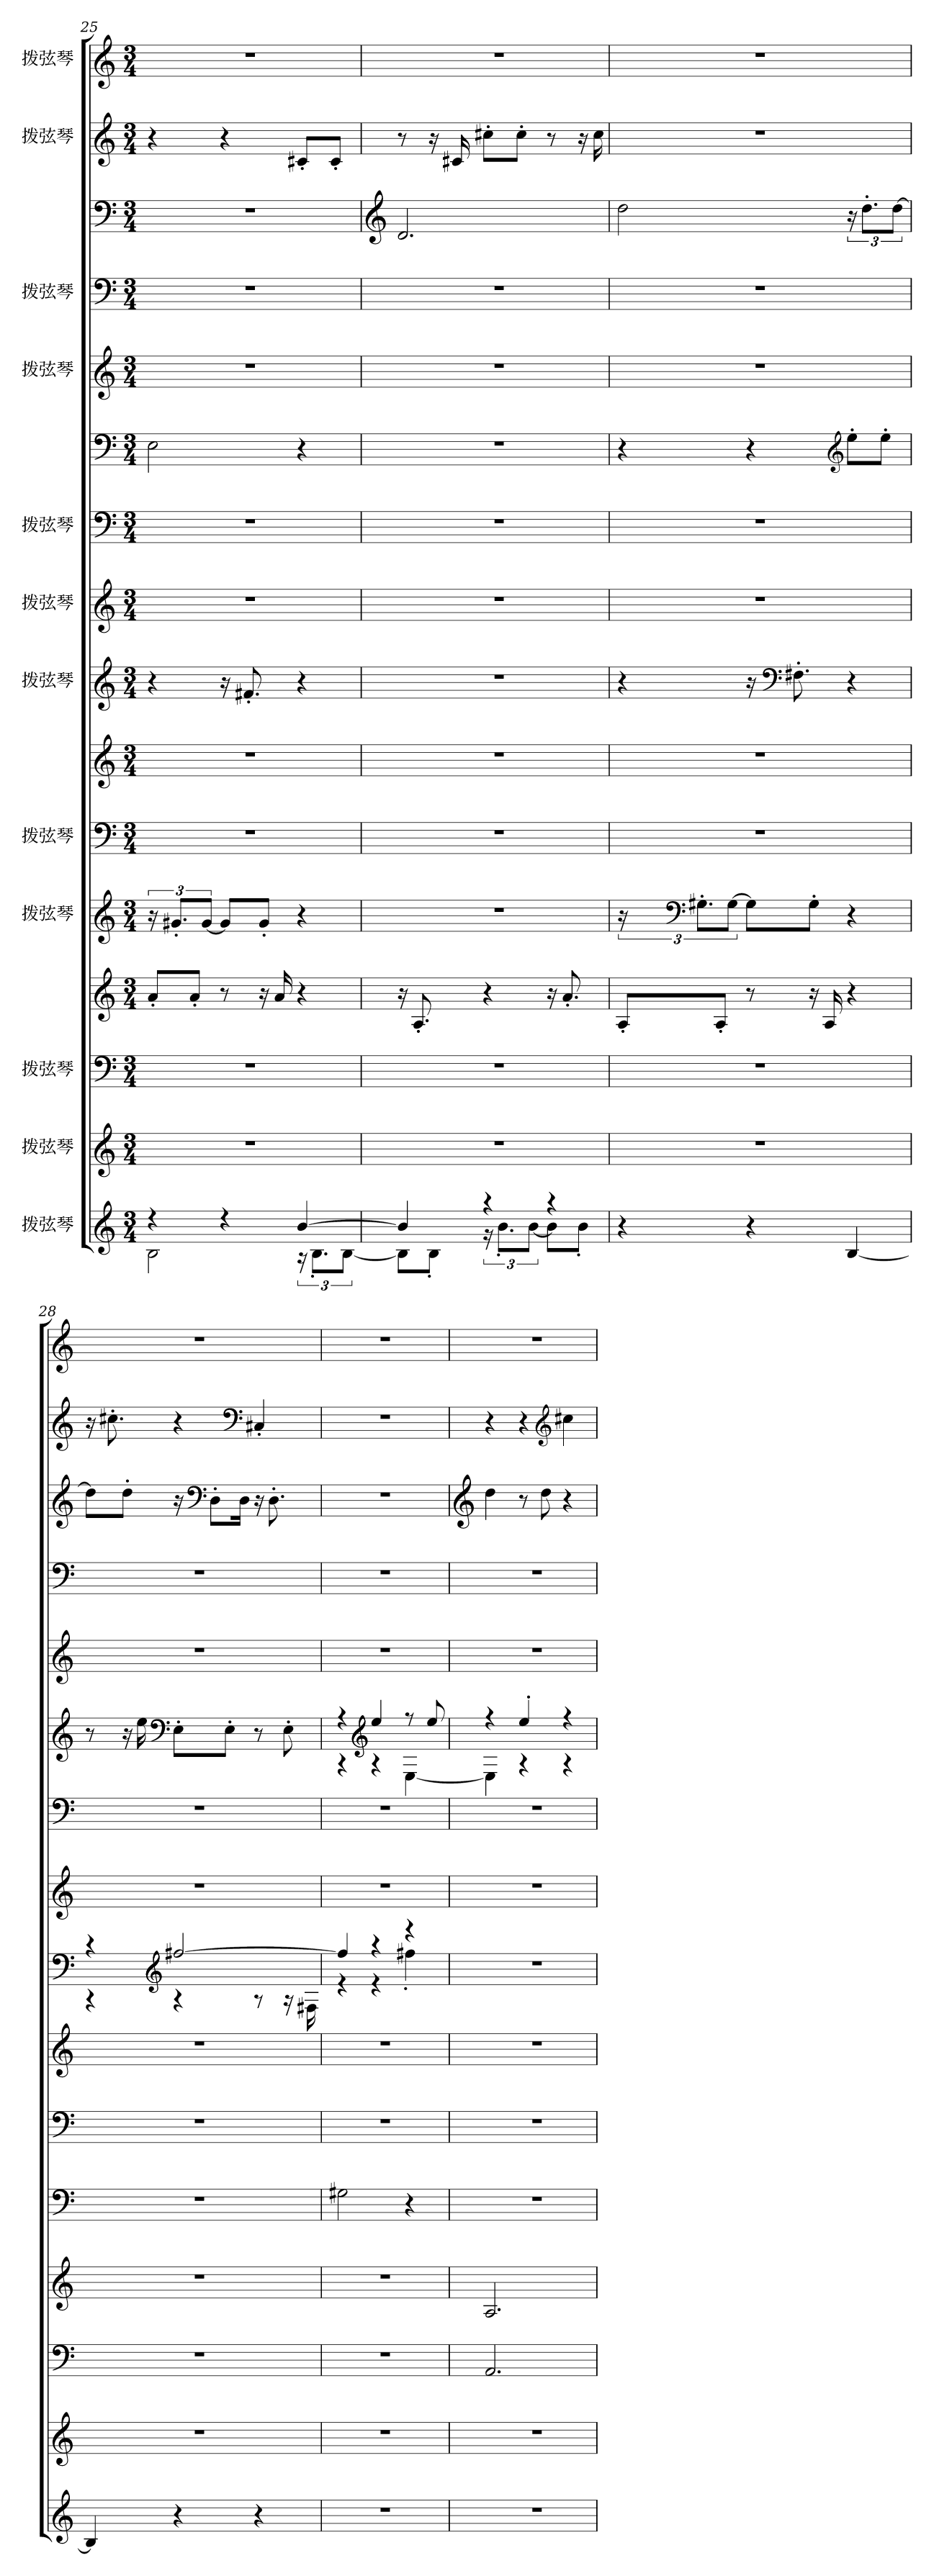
**kern	**kern	**kern	**kern	**kern	**kern	**kern	**kern	**kern	**kern	**kern	**kern	**kern	**kern	**kern	**kern
*part12	*part11	*part10	*part10	*part9	*part8	*part8	*part7	*part6	*part5	*part5	*part4	*part3	*part3	*part2	*part1
*staff16	*staff15	*staff14	*staff13	*staff12	*staff11	*staff10	*staff9	*staff8	*staff7	*staff6	*staff5	*staff4	*staff3	*staff2	*staff1
*I"拨弦琴	*I"拨弦琴	*I"拨弦琴	*	*I"拨弦琴	*I"拨弦琴	*	*I"拨弦琴	*I"拨弦琴	*I"拨弦琴	*	*I"拨弦琴	*I"拨弦琴	*	*I"拨弦琴	*I"拨弦琴
*clefG2	*clefG2	*clefF4	*clefG2	*clefG2	*clefF4	*clefG2	*clefG2	*clefG2	*clefF4	*clefF4	*clefG2	*clefF4	*clefF4	*clefG2	*clefG2
*k[]	*k[]	*k[]	*k[]	*k[]	*k[]	*k[]	*k[]	*k[]	*k[]	*k[]	*k[]	*k[]	*k[]	*k[]	*k[]
*M3/4	*M3/4	*M3/4	*M3/4	*M3/4	*M3/4	*M3/4	*M3/4	*M3/4	*M3/4	*M3/4	*M3/4	*M3/4	*M3/4	*M3/4	*M3/4
=25	=25	=25	=25	=25	=25	=25	=25	=25	=25	=25	=25	=25	=25	=25	=25
*^	*	*	*	*	*	*	*	*	*	*	*	*	*	*	*
4r	2B\	2.r	2.r	8a'/L	24r	2.r	2.r	4r	2.r	2.r	2E\	2.r	2.r	2.r	4r	2.r
.	.	.	.	.	12.g#X'/L	.	.	.	.	.	.	.	.	.	.	.
.	.	.	.	8a'/J	.	.	.	.	.	.	.	.	.	.	.	.
.	.	.	.	.	[12g#/J	.	.	.	.	.	.	.	.	.	.	.
4r	.	.	.	8r	8g#/L]	.	.	16r	.	.	.	.	.	.	4r	.
.	.	.	.	.	.	.	.	8.f#X'/	.	.	.	.	.	.	.	.
.	.	.	.	16r	8g#'/J	.	.	.	.	.	.	.	.	.	.	.
.	.	.	.	16a/	.	.	.	.	.	.	.	.	.	.	.	.
[4b/	24r	.	.	4r	4r	.	.	4r	.	.	4r	.	.	.	8c#X'/L	.
.	12.B'\L	.	.	.	.	.	.	.	.	.	.	.	.	.	.	.
.	.	.	.	.	.	.	.	.	.	.	.	.	.	.	8c#'/J	.
.	[12B\J	.	.	.	.	.	.	.	.	.	.	.	.	.	.	.
=26	=26	=26	=26	=26	=26	=26	=26	=26	=26	=26	=26	=26	=26	=26	=26	=26
*	*	*	*	*	*	*	*	*	*	*	*	*	*	*clefG2	*	*
4b/]	8B\L]	2.r	2.r	16r	2.r	2.r	2.r	2.r	2.r	2.r	2.r	2.r	2.r	2.d/	8r	2.r
.	.	.	.	8.A'/	.	.	.	.	.	.	.	.	.	.	.	.
.	8B'\J	.	.	.	.	.	.	.	.	.	.	.	.	.	16r	.
.	.	.	.	.	.	.	.	.	.	.	.	.	.	.	16c#X/	.
4r	24r	.	.	4r	.	.	.	.	.	.	.	.	.	.	8cc#X'\L	.
.	12.b'\L	.	.	.	.	.	.	.	.	.	.	.	.	.	.	.
.	.	.	.	.	.	.	.	.	.	.	.	.	.	.	8cc#'\J	.
.	[12b\J	.	.	.	.	.	.	.	.	.	.	.	.	.	.	.
4r	8b\L]	.	.	16r	.	.	.	.	.	.	.	.	.	.	8r	.
.	.	.	.	8.a'/	.	.	.	.	.	.	.	.	.	.	.	.
.	8b'\J	.	.	.	.	.	.	.	.	.	.	.	.	.	16r	.
.	.	.	.	.	.	.	.	.	.	.	.	.	.	.	16cc#\	.
*v	*v	*	*	*	*	*	*	*	*	*	*	*	*	*	*	*
!!LO:PB:g=z
=27	=27	=27	=27	=27	=27	=27	=27	=27	=27	=27	=27	=27	=27	=27	=27
4r	2.r	2.r	8A'/L	24r	2.r	2.r	4r	2.r	2.r	4r	2.r	2.r	2dd\	2.r	2.r
*	*	*	*	*clefF4	*	*	*	*	*	*	*	*	*	*	*
.	.	.	.	12.G#X'\L	.	.	.	.	.	.	.	.	.	.	.
.	.	.	8A'/J	.	.	.	.	.	.	.	.	.	.	.	.
.	.	.	.	[12G#\J	.	.	.	.	.	.	.	.	.	.	.
4r	.	.	8r	8G#\L]	.	.	16r	.	.	4r	.	.	.	.	.
*	*	*	*	*	*	*	*clefF4	*	*	*	*	*	*	*	*
.	.	.	.	.	.	.	8.F#X'\	.	.	.	.	.	.	.	.
.	.	.	16r	8G#'\J	.	.	.	.	.	.	.	.	.	.	.
.	.	.	16A/	.	.	.	.	.	.	.	.	.	.	.	.
*	*	*	*	*	*	*	*	*	*	*clefG2	*	*	*	*	*
[4B/	.	.	4r	4r	.	.	4r	.	.	8ee'\L	.	.	24r	.	.
.	.	.	.	.	.	.	.	.	.	.	.	.	12.dd'\L	.	.
.	.	.	.	.	.	.	.	.	.	8ee'\J	.	.	.	.	.
.	.	.	.	.	.	.	.	.	.	.	.	.	[12dd\J	.	.
=28	=28	=28	=28	=28	=28	=28	=28	=28	=28	=28	=28	=28	=28	=28	=28
*	*	*	*	*	*	*	*^	*	*	*	*	*	*	*	*
4B/]	2.r	2.r	2.r	2.r	2.r	2.r	4r	4r	2.r	2.r	8r	2.r	2.r	8dd\L]	16r	2.r
.	.	.	.	.	.	.	.	.	.	.	.	.	.	.	8.cc#X'\	.
.	.	.	.	.	.	.	.	.	.	.	16r	.	.	8dd'\J	.	.
.	.	.	.	.	.	.	.	.	.	.	16ee\	.	.	.	.	.
*	*	*	*	*	*	*	*clefG2	*	*	*	*clefF4	*	*	*	*	*
4r	.	.	.	.	.	.	[2ff#X/	4r	.	.	8E'\L	.	.	16r	4r	.
*	*	*	*	*	*	*	*	*	*	*	*	*	*	*clefF4	*	*
.	.	.	.	.	.	.	.	.	.	.	.	.	.	8D'\L	.	.
.	.	.	.	.	.	.	.	.	.	.	8E'\J	.	.	.	.	.
.	.	.	.	.	.	.	.	.	.	.	.	.	.	16D\Jk	.	.
*	*	*	*	*	*	*	*	*	*	*	*	*	*	*	*clefF4	*
4r	.	.	.	.	.	.	.	8r	.	.	8r	.	.	16r	4C#X'/	.
.	.	.	.	.	.	.	.	.	.	.	.	.	.	8.D'\	.	.
.	.	.	.	.	.	.	.	16r	.	.	8E'\	.	.	.	.	.
.	.	.	.	.	.	.	.	16F#X\	.	.	.	.	.	.	.	.
=29	=29	=29	=29	=29	=29	=29	=29	=29	=29	=29	=29	=29	=29	=29	=29	=29
*	*	*	*	*	*	*	*	*	*	*	*^	*	*	*	*	*
2.r	2.r	2.r	2.r	2G#X\	2.r	2.r	4ff#/]	4r	2.r	2.r	4r	4r	2.r	2.r	2.r	2.r	2.r
*	*	*	*	*	*	*	*	*	*	*	*clefG2	*	*	*	*	*	*
.	.	.	.	.	.	.	4r	4r	.	.	4ee/	4r	.	.	.	.	.
.	.	.	.	4r	.	.	4r	4ff#X'\	.	.	8r	[4E\	.	.	.	.	.
.	.	.	.	.	.	.	.	.	.	.	8ee/	.	.	.	.	.	.
*	*	*	*	*	*	*	*v	*v	*	*	*	*	*	*	*	*	*
!!LO:PB:g=z
=30	=30	=30	=30	=30	=30	=30	=30	=30	=30	=30	=30	=30	=30	=30	=30	=30
*	*	*	*	*	*	*	*	*	*	*	*	*	*	*clefG2	*	*
2.r	2.r	2.AA/	2.A/	2.r	2.r	2.r	2.r	2.r	2.r	4r	4E\]	2.r	2.r	4dd\	4r	2.r
.	.	.	.	.	.	.	.	.	.	4ee'/	4r	.	.	8r	4r	.
.	.	.	.	.	.	.	.	.	.	.	.	.	.	8dd\	.	.
*	*	*	*	*	*	*	*	*	*	*	*	*	*	*	*clefG2	*
.	.	.	.	.	.	.	.	.	.	4r	4r	.	.	4r	4cc#X\	.
*	*	*	*	*	*	*	*	*	*	*v	*v	*	*	*	*	*
=	=	=	=	=	=	=	=	=	=	=	=	=	=	=	=
*-	*-	*-	*-	*-	*-	*-	*-	*-	*-	*-	*-	*-	*-	*-	*-
